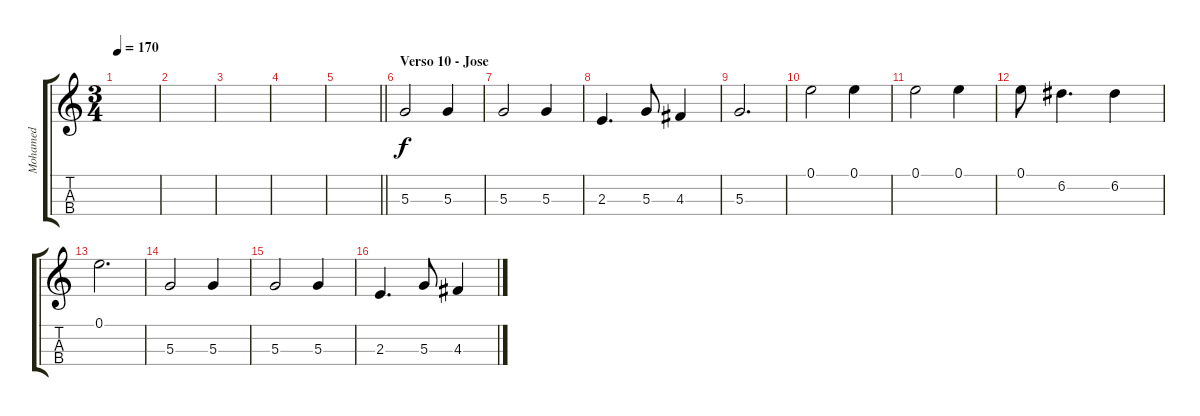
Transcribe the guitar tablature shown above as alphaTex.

\track ("Mohamed" "Mohamed") {instrument violin}
\staff {score tabs}
\tuning (E5 A4 D4 G3) {hide}
\ts (3 4)
\tempo 170
\clef g2
\ks c
|
|
|
|
\barLineRight lightlight
|
\section ("" "Verso 10 - Jose")
5.3.2{volume 12} 5.3.4 |
5.3.2 5.3.4 |
2.3.4{d} 5.3.8 4.3.4 |
5.3.2{d} |
0.1.2 0.1.4 |
0.1.2 0.1.4 |
0.1.8 6.2.4{d} 6.2.4 |
0.1.2{d} |
5.3.2 5.3.4 |
5.3.2 5.3.4 |
2.3.4{d} 5.3.8 4.3.4
